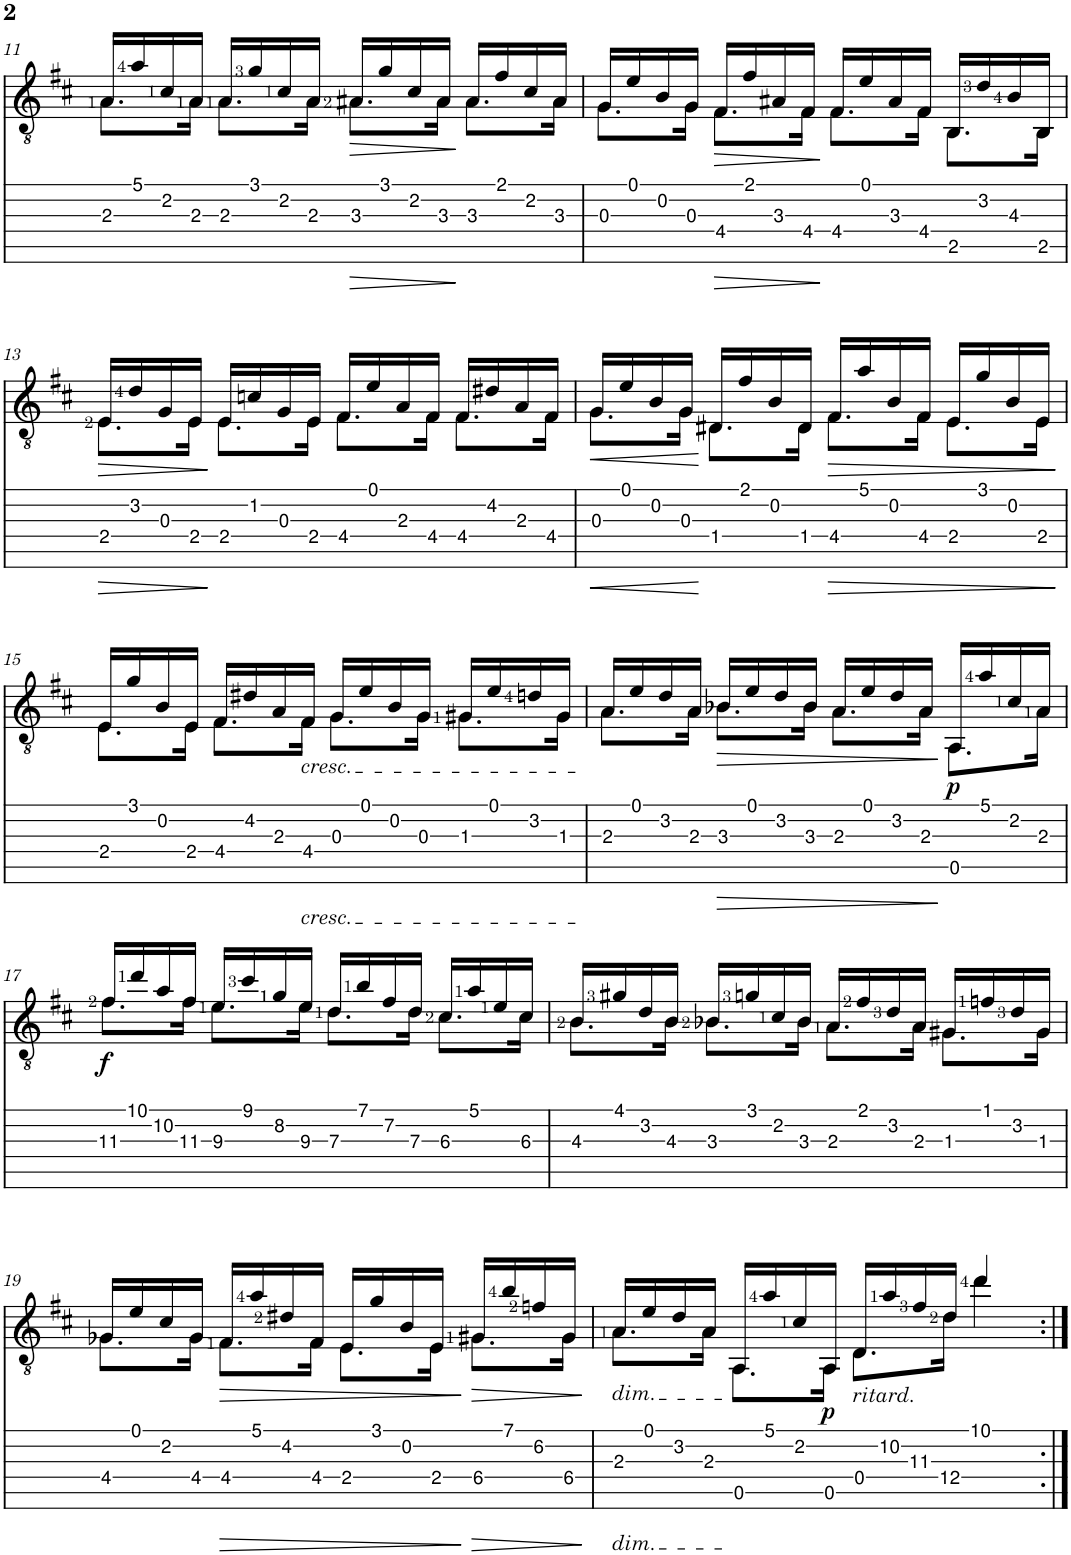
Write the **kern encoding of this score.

**kern	**kern	**dynam
*part1	*part1	*part1
*staff2	*staff1	*staff1/2
*I"Classical Guitar	*	*
*I'Guit.	*	*
!!LO:PB:g=z
*	*clefGv2	*
*k[f#c#]	*k[f#c#]	*
*D:	*D:	*
*M4/4	*M4/4	*
*met(c)	*met(c)	*
=11	=11	=11
*^	*^	*
16ALL	8.AL	16A/LL	8.A\L	.
16aJ	.	16a/	.	.
16c#L	.	16c#/	.	.
16AJJ	16AJk	16A/JJ	16A\Jk	.
16A>LL	8.AL	16A/LL	8.A\L	.
16g>J	.	16g/	.	.
16c#>L	.	16c#/	.	.
16AJJ	16AJk	16A/JJ	16A\Jk	.
!	!	!	!	!LO:HP:b
16A#X>LL	8.A#L	16A#X/LL	8.A#\L	>
16gJ	.	16g/	.	.
16c#L	.	16c#/	.	.
16A#JJ	16A#Jk	16A#/JJ	16A#\Jk	.
16A#LL	8.A#L	16A#/LL	8.A#\L	]
16f#J	.	16f#/	.	.
16c#L	.	16c#/	.	.
16A#JJ	16A#Jk	16A#/JJ	16A#\Jk	.
=12	=12	=12	=12	=12
16GLL	8.GL	16G/LL	8.G\L	.
16eJ	.	16e/	.	.
16BL	.	16B/	.	.
16GJJ	16GJk	16G/JJ	16G\Jk	.
!	!	!	!	!LO:HP:b
16F#LL	8.F#L	16F#/LL	8.F#\L	>
16f#J	.	16f#/	.	.
16A#XL	.	16A#X/	.	.
16F#JJ	16F#Jk	16F#/JJ	16F#\Jk	.
16F#LL	8.F#L	16F#/LL	8.F#\L	]
16eJ	.	16e/	.	.
16A#L	.	16A#/	.	.
16F#JJ	16F#Jk	16F#/JJ	16F#\Jk	.
16BBLL	8.BBL	16BB/LL	8.BB\L	.
16dJ	.	16d/	.	.
16BL	.	16B/	.	.
16BBJJ	16BBJk	16BB/JJ	16BB\Jk	.
!!LO:LB:g=z	!!
=13	=13	=13	=13	=13
!	!	!	!	!LO:HP:b
16E>LL	8.EL	16E/LL	8.E\L	>
16d>J	.	16d/	.	.
16GL	.	16G/	.	.
16EJJ	16EJk	16E/JJ	16E\Jk	.
16ELL	8.EL	16E/LL	8.E\L	]
16cnJ	.	16cn/	.	.
16GL	.	16G/	.	.
16EJJ	16EJk	16E/JJ	16E\Jk	.
16F#LL	8.F#L	16F#/LL	8.F#\L	.
16eJ	.	16e/	.	.
16AL	.	16A/	.	.
16F#JJ	16F#Jk	16F#/JJ	16F#\Jk	.
16F#LL	8.F#L	16F#/LL	8.F#\L	.
16d#XJ	.	16d#X/	.	.
16AL	.	16A/	.	.
16F#JJ	16F#Jk	16F#/JJ	16F#\Jk	.
=14	=14	=14	=14	=14
!	!	!	!	!LO:HP:b
16GLL	8.GL	16G/LL	8.G\L	<
16eJ	.	16e/	.	.
16BL	.	16B/	.	.
16GJJ	16GJk	16G/JJ	16G\Jk	.
16D#XLL	8.D#L	16D#X/LL	8.D#\L	[
16f#J	.	16f#/	.	.
16BL	.	16B/	.	.
16D#JJ	16D#Jk	16D#/JJ	16D#\Jk	.
!	!	!	!	!LO:HP:b
16F#LL	8.F#L	16F#/LL	8.F#\L	>
16aJ	.	16a/	.	.
16BL	.	16B/	.	.
16F#JJ	16F#Jk	16F#/JJ	16F#\Jk	.
16ELL	8.EL	16E/LL	8.E\L	.
16gJ	.	16g/	.	.
16BL	.	16B/	.	.
16EJJ	16EJk	16E/JJ	16E\Jk	.
*v	*v	*	*	*
*	*v	*v	*
.	.	]
!!LO:LB:g=z
=15	=15	=15
*^	*^	*
16ELL	8.EL	16E/LL	8.E\L	.
16gJ	.	16g/	.	.
16BL	.	16B/	.	.
16EJJ	16EJk	16E/JJ	16E\Jk	.
16F#LL	8.F#L	16F#/LL	8.F#\L	.
16d#XJ	.	16d#X/	.	.
16AL	.	16A/	.	.
!	!	!LO:TX:b:i:t=cresc.	!	!
!LO:TX:b:i:t=cresc.	!	!	!	!
16F#JJ	16F#Jk	16F#/JJ	16F#\Jk	.
16GLL	8.GL	16G/LL	8.G\L	.
16eJ	.	16e/	.	.
16BL	.	16B/	.	.
16GJJ	16GJk	16G/JJ	16G\Jk	.
16G#X>LL	8.G#L	16G#X/LL	8.G#\L	.
16eJ	.	16e/	.	.
16dn>L	.	16dn/	.	.
16G#JJ	16G#Jk	16G#/JJ	16G#\Jk	.
=16	=16	=16	=16	=16
16ALL	8.AL	16A/LL	8.A\L	.
16eJ	.	16e/	.	.
16dL	.	16d/	.	.
16AJJ	16AJk	16A/JJ	16A\Jk	.
!	!	!	!	!LO:HP:b
16B-XLL	8.B-L	16B-X/LL	8.B-\L	>
16eJ	.	16e/	.	.
16dL	.	16d/	.	.
16B-JJ	16B-Jk	16B-/JJ	16B-\Jk	.
16ALL	8.AL	16A/LL	8.A\L	.
16eJ	.	16e/	.	.
16dL	.	16d/	.	.
16AJJ	16AJk	16A/JJ	16A\Jk	.
!	!	!	!	!LO:DY:n=1:b
16AALL	8.AAL	16AA/LL	8.AA\L	] p
16a>J	.	16a/	.	.
16c#>L	.	16c#/	.	.
16A>JJ	16AJk	16A/JJ	16A\Jk	.
!!LO:LB:g=z	!!
=17	=17	=17	=17	=17
!	!	!	!	!LO:DY:b
16f#LL	8.f#L	16f#/LL	8.f#\L	f
16ddJ	.	16dd/	.	.
16aL	.	16a/	.	.
16f#JJ	16f#Jk	16f#/JJ	16f#\Jk	.
16eLL	8.eL	16e/LL	8.e\L	.
16cc#J	.	16cc#/	.	.
16gL	.	16g/	.	.
16eJJ	16eJk	16e/JJ	16e\Jk	.
16dLL	8.dL	16d/LL	8.d\L	.
16bJ	.	16b/	.	.
16f#L	.	16f#/	.	.
16dJJ	16dJk	16d/JJ	16d\Jk	.
16c#LL	8.c#L	16c#/LL	8.c#\L	.
16aJ	.	16a/	.	.
16eL	.	16e/	.	.
16c#JJ	16c#Jk	16c#/JJ	16c#\Jk	.
=18	=18	=18	=18	=18
16BLL	8.BL	16B/LL	8.B\L	.
16g#XJ	.	16g#X/	.	.
16dL	.	16d/	.	.
16BJJ	16BJk	16B/JJ	16B\Jk	.
16B-XLL	8.B-L	16B-X/LL	8.B-\L	.
16gnJ	.	16gn/	.	.
16c#L	.	16c#/	.	.
16B-JJ	16B-Jk	16B-/JJ	16B-\Jk	.
16ALL	8.AL	16A/LL	8.A\L	.
16f#J	.	16f#/	.	.
16dL	.	16d/	.	.
16AJJ	16AJk	16A/JJ	16A\Jk	.
16G#XLL	8.G#L	16G#X/LL	8.G#\L	.
16fnJ	.	16fn/	.	.
16dL	.	16d/	.	.
16G#JJ	16G#Jk	16G#/JJ	16G#\Jk	.
!!LO:LB:g=z	!!
=19	=19	=19	=19	=19
16G-XLL	8.G-L	16G-X/LL	8.G-\L	.
16eJ	.	16e/	.	.
16c#L	.	16c#/	.	.
16G-JJ	16G-Jk	16G-/JJ	16G-\Jk	.
!	!	!	!	!LO:HP:b
16F#LL	8.F#L	16F#/LL	8.F#\L	>
16aJ	.	16a/	.	.
16d#L	.	16d#X/	.	.
16F#JJ	16F#Jk	16F#/JJ	16F#\Jk	.
16ELL	8.EL	16E/LL	8.E\L	.
16gJ	.	16g/	.	.
16BL	.	16B/	.	.
16EJJ	16EJk	16E/JJ	16E\Jk	.
!	!	!	!	!LO:HP:n=1:b
16G#XLL	8.G#L	16G#X/LL	8.G#\L	] >
16bJ	.	16b/	.	.
16fnL	.	16fn/	.	.
16G#JJ	16G#Jk	16G#/JJ	16G#\Jk	.
*v	*v	*	*	*
*	*v	*v	*
.	.	]
=20	=20	=20
*^	*^	*
!	!	!LO:TX:b:i:t=dim.	!	!
!LO:TX:b:i:t=dim.	!	!	!	!
16ALL	8.AL	16A/LL	8.A\L	.
16eJ	.	16e/	.	.
16dL	.	16d/	.	.
16AJJ	16AJk	16A/JJ	16A\Jk	.
16AALL	8.AAL	16AA/LL	8.AA\L	.
16aJ	.	16a/	.	.
16c#L	.	16c#/	.	.
!	!	!	!	!LO:DY:b
16AAJJ	16AAJk	16AA/JJ	16AA\Jk	p
!	!	!LO:TX:b:i:t=ritard.	!	!
16DLL	8.DL	16D/LL	8.D\L	.
16aJ	.	16a/	.	.
16f#L	.	16f#/	.	.
16dJJ	16dJk	16d/JJ	16d\Jk	.
4dd	4dd>	4dd/	4dd>\	.
*v	*v	*	*	*
*	*v	*v	*
=:|!	=:|!	=:|!
*-	*-	*-
